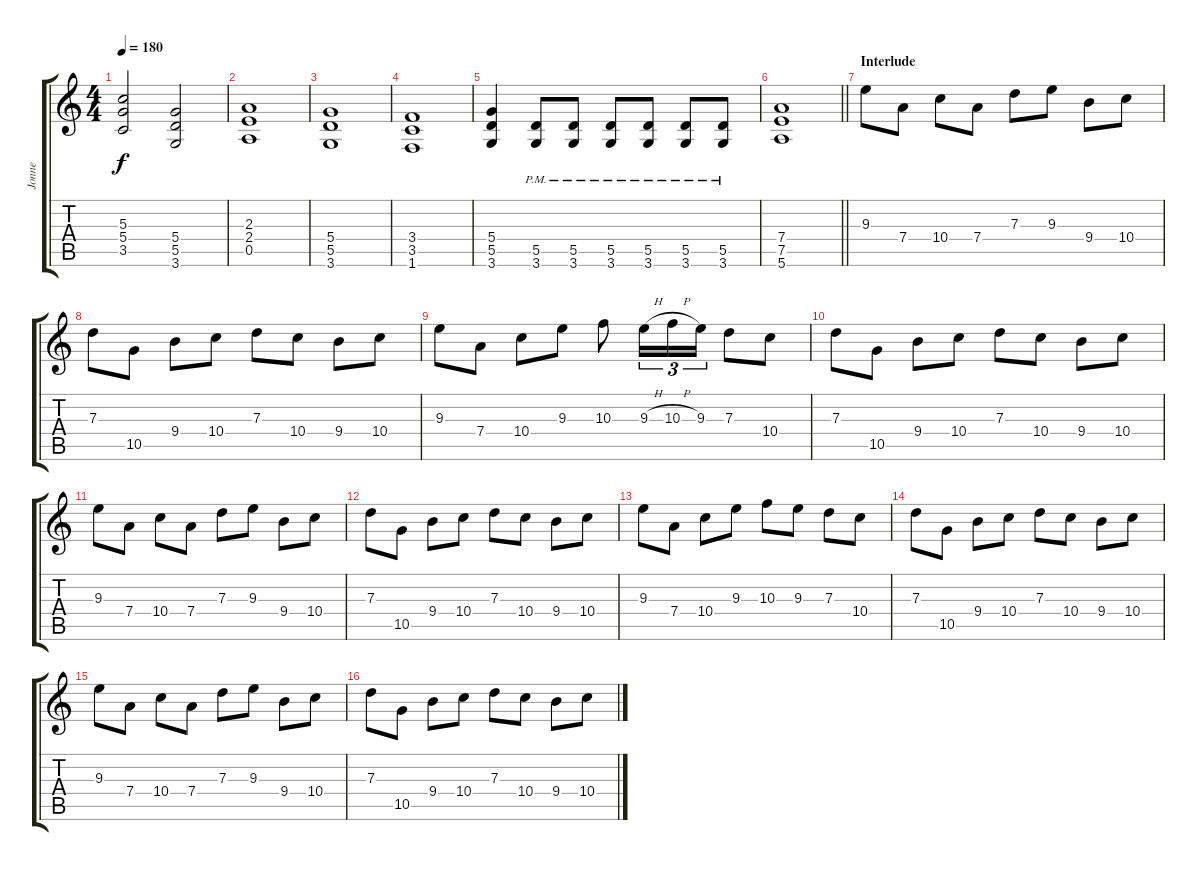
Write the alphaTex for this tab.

\track ("Jonne" "Jonne") {instrument overdrivenguitar}
\staff {score tabs}
\tuning (E4 B3 G3 D3 A2 E2) {hide}
\ts (4 4)
\tempo 180
\clef g2
\ks c
(5.3 5.4 3.5).2{dy f} (5.4 5.5 3.6).2 |
(2.3 2.4 0.5).1 |
(5.4 5.5 3.6).1 |
(3.4 3.5 1.6).1 |
(5.4 5.5 3.6).4 (5.5{pm} 3.6{pm}).8 (5.5{pm} 3.6{pm}).8 (5.5{pm} 3.6{pm}).8 (5.5{pm} 3.6{pm}).8 (5.5{pm} 3.6{pm}).8 (5.5{pm} 3.6{pm}).8 |
\barLineRight lightlight
(7.4 7.5 5.6).1 |
\section ("" "Interlude")
9.3.8{volume 13} 7.4.8 10.4.8 7.4.8 7.3.8 9.3.8 9.4.8 10.4.8 |
7.3.8 10.5.8 9.4.8 10.4.8 7.3.8 10.4.8 9.4.8 10.4.8 |
9.3.8 7.4.8 10.4.8 9.3.8 10.3.8 9.3{h}.16{tu (3 2)} 10.3{h}.16{tu (3 2)} 9.3.16{tu (3 2)} 7.3.8 10.4.8 |
7.3.8 10.5.8 9.4.8 10.4.8 7.3.8 10.4.8 9.4.8 10.4.8 |
9.3.8 7.4.8 10.4.8 7.4.8 7.3.8 9.3.8 9.4.8 10.4.8 |
7.3.8 10.5.8 9.4.8 10.4.8 7.3.8 10.4.8 9.4.8 10.4.8 |
9.3.8 7.4.8 10.4.8 9.3.8 10.3.8 9.3.8 7.3.8 10.4.8 |
7.3.8 10.5.8 9.4.8 10.4.8 7.3.8 10.4.8 9.4.8 10.4.8 |
9.3.8 7.4.8 10.4.8 7.4.8 7.3.8 9.3.8 9.4.8 10.4.8 |
7.3.8 10.5.8 9.4.8 10.4.8 7.3.8 10.4.8 9.4.8 10.4.8
